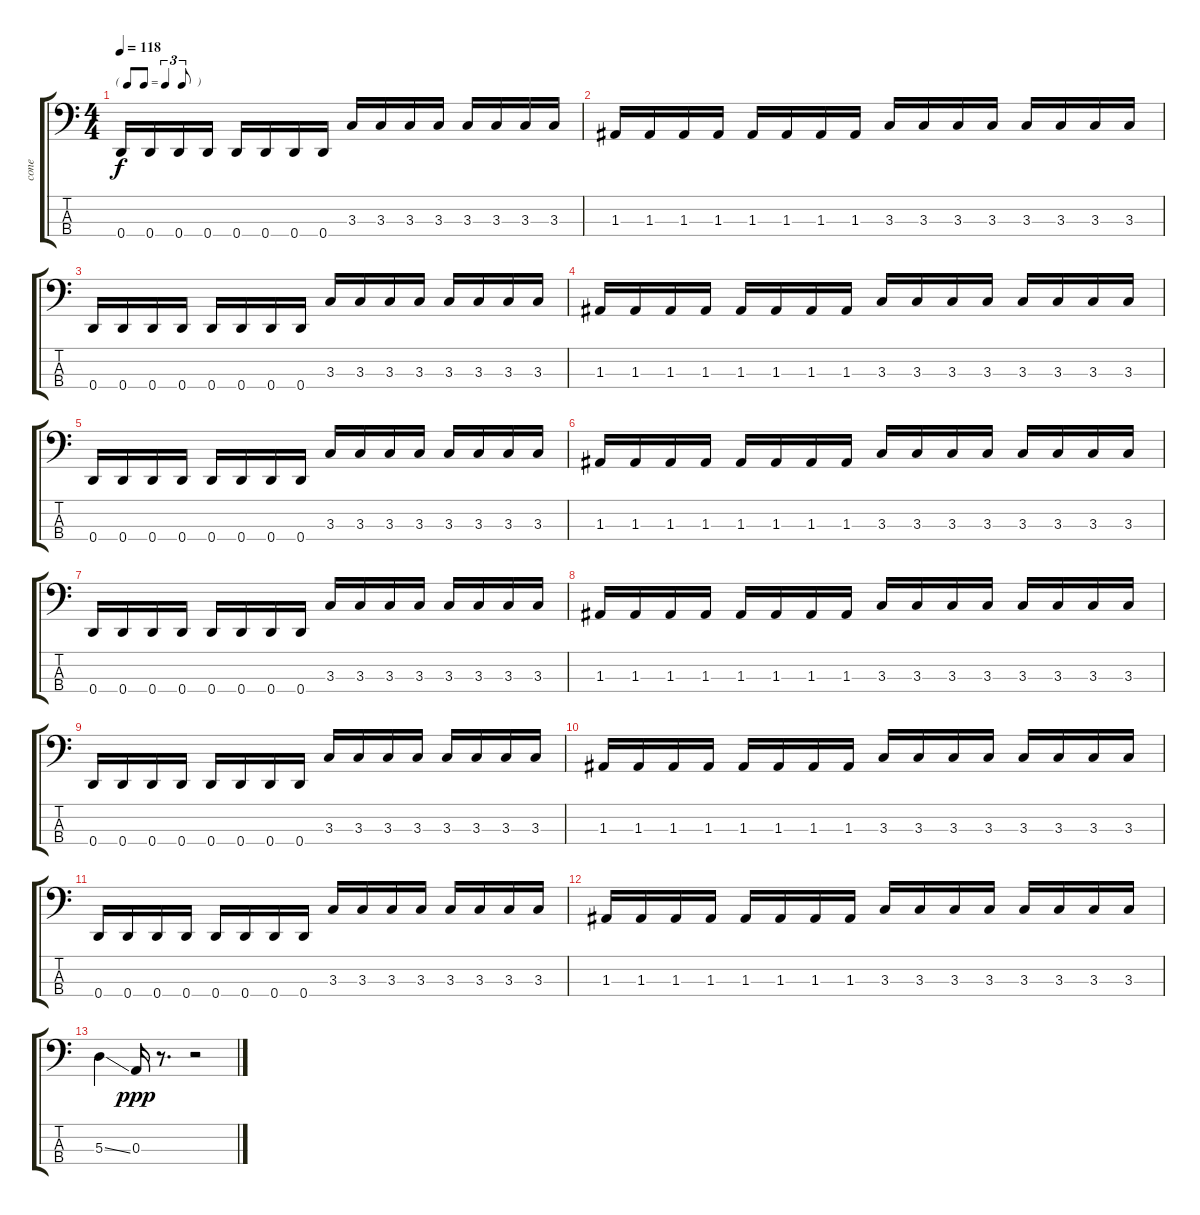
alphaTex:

\track ("cone" "cone") {instrument electricbasspick}
\staff {score tabs}
\tuning (G2 D2 A1 D1) {hide}
\ts (4 4)
\tf triplet8th
\tempo 118
\clef f4
\ks c
0.4.16{dy f} 0.4.16 0.4.16 0.4.16 0.4.16 0.4.16 0.4.16 0.4.16 3.3.16 3.3.16 3.3.16 3.3.16 3.3.16 3.3.16 3.3.16 3.3.16 |
1.3.16 1.3.16 1.3.16 1.3.16 1.3.16 1.3.16 1.3.16 1.3.16 3.3.16 3.3.16 3.3.16 3.3.16 3.3.16 3.3.16 3.3.16 3.3.16 |
0.4.16 0.4.16 0.4.16 0.4.16 0.4.16 0.4.16 0.4.16 0.4.16 3.3.16 3.3.16 3.3.16 3.3.16 3.3.16 3.3.16 3.3.16 3.3.16 |
1.3.16 1.3.16 1.3.16 1.3.16 1.3.16 1.3.16 1.3.16 1.3.16 3.3.16 3.3.16 3.3.16 3.3.16 3.3.16 3.3.16 3.3.16 3.3.16 |
0.4.16 0.4.16 0.4.16 0.4.16 0.4.16 0.4.16 0.4.16 0.4.16 3.3.16 3.3.16 3.3.16 3.3.16 3.3.16 3.3.16 3.3.16 3.3.16 |
1.3.16 1.3.16 1.3.16 1.3.16 1.3.16 1.3.16 1.3.16 1.3.16 3.3.16 3.3.16 3.3.16 3.3.16 3.3.16 3.3.16 3.3.16 3.3.16 |
0.4.16 0.4.16 0.4.16 0.4.16 0.4.16 0.4.16 0.4.16 0.4.16 3.3.16 3.3.16 3.3.16 3.3.16 3.3.16 3.3.16 3.3.16 3.3.16 |
1.3.16 1.3.16 1.3.16 1.3.16 1.3.16 1.3.16 1.3.16 1.3.16 3.3.16 3.3.16 3.3.16 3.3.16 3.3.16 3.3.16 3.3.16 3.3.16 |
0.4.16 0.4.16 0.4.16 0.4.16 0.4.16 0.4.16 0.4.16 0.4.16 3.3.16 3.3.16 3.3.16 3.3.16 3.3.16 3.3.16 3.3.16 3.3.16 |
1.3.16 1.3.16 1.3.16 1.3.16 1.3.16 1.3.16 1.3.16 1.3.16 3.3.16 3.3.16 3.3.16 3.3.16 3.3.16 3.3.16 3.3.16 3.3.16 |
0.4.16 0.4.16 0.4.16 0.4.16 0.4.16 0.4.16 0.4.16 0.4.16 3.3.16 3.3.16 3.3.16 3.3.16 3.3.16 3.3.16 3.3.16 3.3.16 |
1.3.16 1.3.16 1.3.16 1.3.16 1.3.16 1.3.16 1.3.16 1.3.16 3.3.16 3.3.16 3.3.16 3.3.16 3.3.16 3.3.16 3.3.16 3.3.16 |
5.3{ss}.4 0.3.16{dy ppp} r.8{d} r.2
